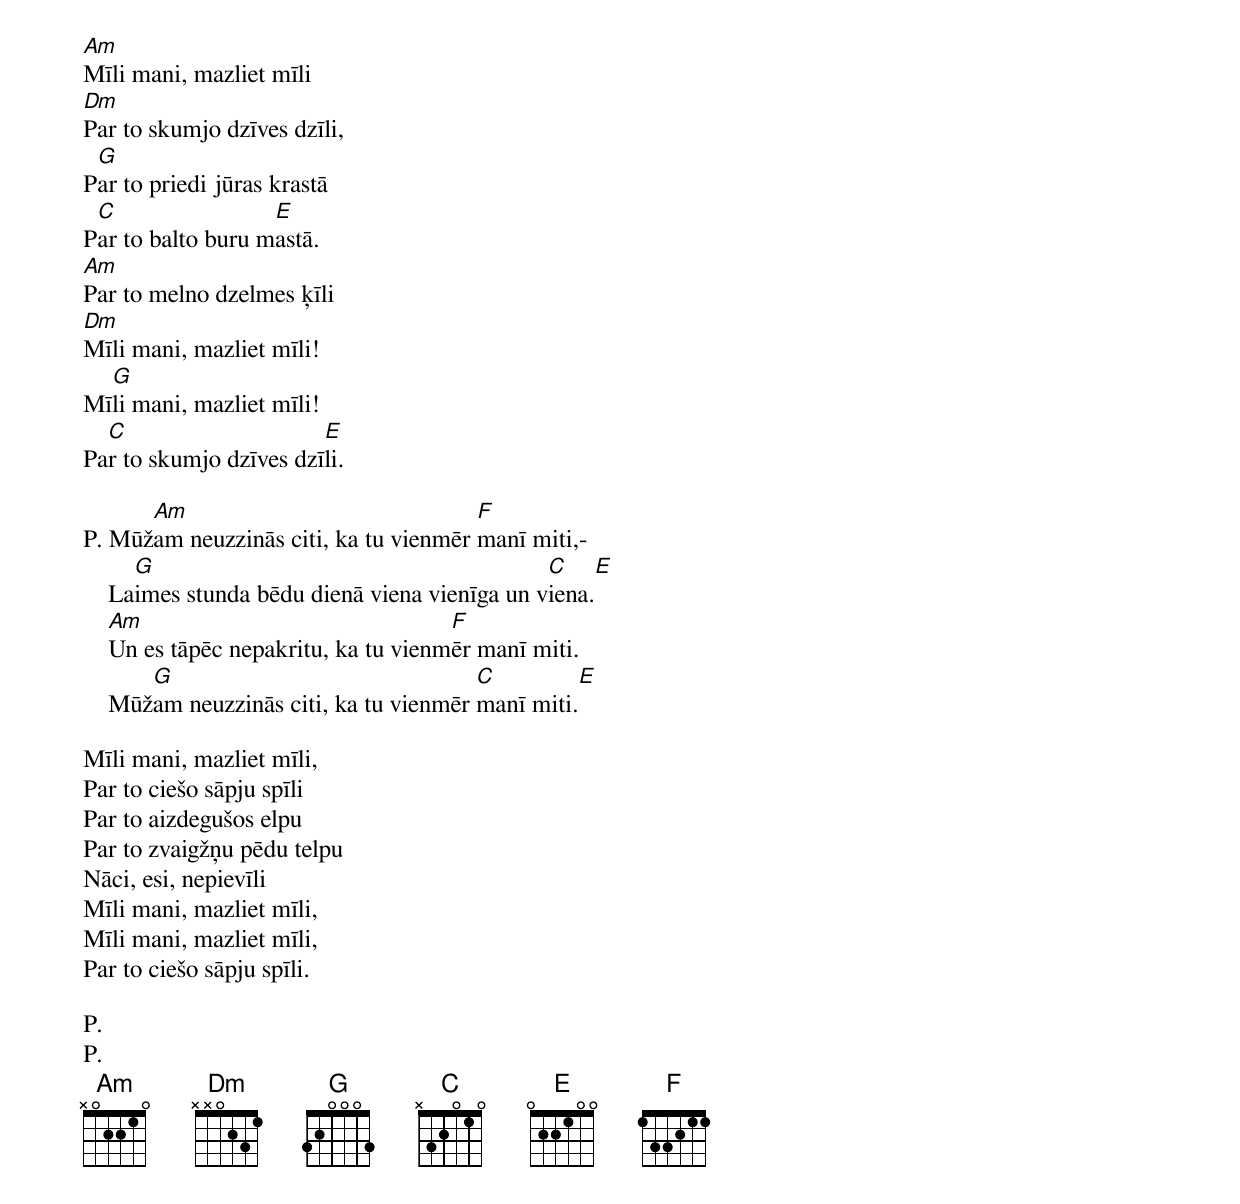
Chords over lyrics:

Am
Mīli mani, mazliet mīli
Dm
Par to skumjo dzīves dzīli,
 G
Par to priedi jūras krastā
 C                 E
Par to balto buru mastā.
Am
Par to melno dzelmes ķīli
Dm
Mīli mani, mazliet mīli!
  G
Mīli mani, mazliet mīli!
  C                     E
Par to skumjo dzīves dzīli.

      Am                               F
P. Mūžam neuzzinās citi, ka tu vienmēr manī miti,-
      G                                        C              E
    Laimes stunda bēdu dienā viena vienīga un viena.
    Am                                F
    Un es tāpēc nepakritu, ka tu vienmēr manī miti.
       G                                C                      E
    Mūžam neuzzinās citi, ka tu vienmēr manī miti.

Mīli mani, mazliet mīli,
Par to ciešo sāpju spīli
Par to aizdegušos elpu
Par to zvaigžņu pēdu telpu
Nāci, esi, nepievīli
Mīli mani, mazliet mīli,
Mīli mani, mazliet mīli,
Par to ciešo sāpju spīli.

P.
P.
